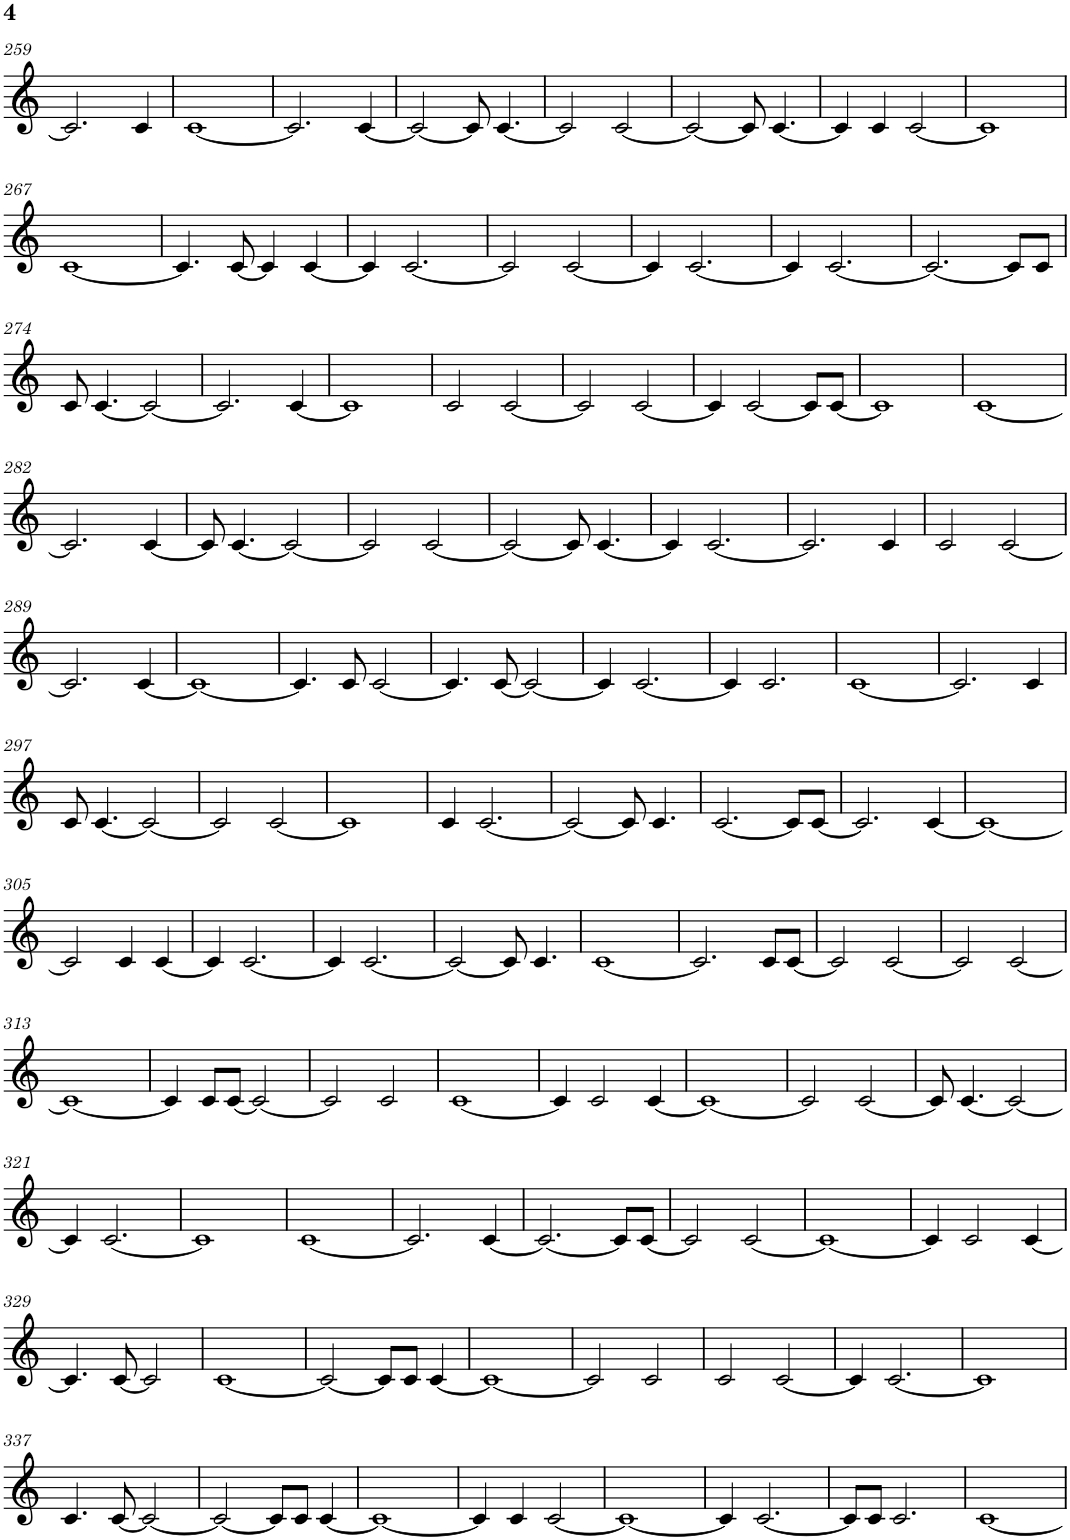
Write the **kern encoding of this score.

**kern
*part1
*staff1
*I"Piano
*I'Pno.
!!LO:PB:g=z
*clefG2
*k[]
*M4/4
=259
2.c/]
4c/
=260
[1c
=261
2.c/]
[4c/
=262
2c/_
8c/]
[4.c/
=263
2c/]
[2c/
=264
2c/_
8c/]
[4.c/
=265
4c/]
4c/
[2c/
=266
1c]
!!LO:LB:g=z
=267
[1c
=268
4.c/]
[8c/
4c/]
[4c/
=269
4c/]
[2.c/
=270
2c/]
[2c/
=271
4c/]
[2.c/
=272
4c/]
[2.c/
=273
2.c/_
8c/L]
8c/J
!!LO:LB:g=z
=274
8c/
[4.c/
2c/_
=275
2.c/]
[4c/
=276
1c]
=277
2c/
[2c/
=278
2c/]
[2c/
=279
4c/]
[2c/
8c/L]
[8c/J
=280
1c]
=281
[1c
!!LO:LB:g=z
=282
2.c/]
[4c/
=283
8c/]
[4.c/
2c/_
=284
2c/]
[2c/
=285
2c/_
8c/]
[4.c/
=286
4c/]
[2.c/
=287
2.c/]
4c/
=288
2c/
[2c/
!!LO:LB:g=z
=289
2.c/]
[4c/
=290
1c_
=291
4.c/]
8c/
[2c/
=292
4.c/]
[8c/
2c/_
=293
4c/]
[2.c/
=294
4c/]
2.c/
=295
[1c
=296
2.c/]
4c/
!!LO:LB:g=z
=297
8c/
[4.c/
2c/_
=298
2c/]
[2c/
=299
1c]
=300
4c/
[2.c/
=301
2c/_
8c/]
4.c/
=302
[2.c/
8c/L]
[8c/J
=303
2.c/]
[4c/
=304
1c_
!!LO:LB:g=z
=305
2c/]
4c/
[4c/
=306
4c/]
[2.c/
=307
4c/]
[2.c/
=308
2c/_
8c/]
4.c/
=309
[1c
=310
2.c/]
8c/L
[8c/J
=311
2c/]
[2c/
=312
2c/]
[2c/
!!LO:LB:g=z
=313
1c_
=314
4c/]
8c/L
[8c/J
2c/_
=315
2c/]
2c/
=316
[1c
=317
4c/]
2c/
[4c/
=318
1c_
=319
2c/]
[2c/
=320
8c/]
[4.c/
2c/_
!!LO:LB:g=z
=321
4c/]
[2.c/
=322
1c]
=323
[1c
=324
2.c/]
[4c/
=325
2.c/_
8c/L]
[8c/J
=326
2c/]
[2c/
=327
1c_
=328
4c/]
2c/
[4c/
!!LO:LB:g=z
=329
4.c/]
[8c/
2c/]
=330
[1c
=331
2c/_
8c/L]
8c/J
[4c/
=332
1c_
=333
2c/]
2c/
=334
2c/
[2c/
=335
4c/]
[2.c/
=336
1c]
!!LO:LB:g=z
=337
4.c/
[8c/
2c/_
=338
2c/_
8c/L]
8c/J
[4c/
=339
1c_
=340
4c/]
4c/
[2c/
=341
1c_
=342
4c/]
[2.c/
=343
8c/L]
8c/J
2.c/
=344
[1c
=
*-
